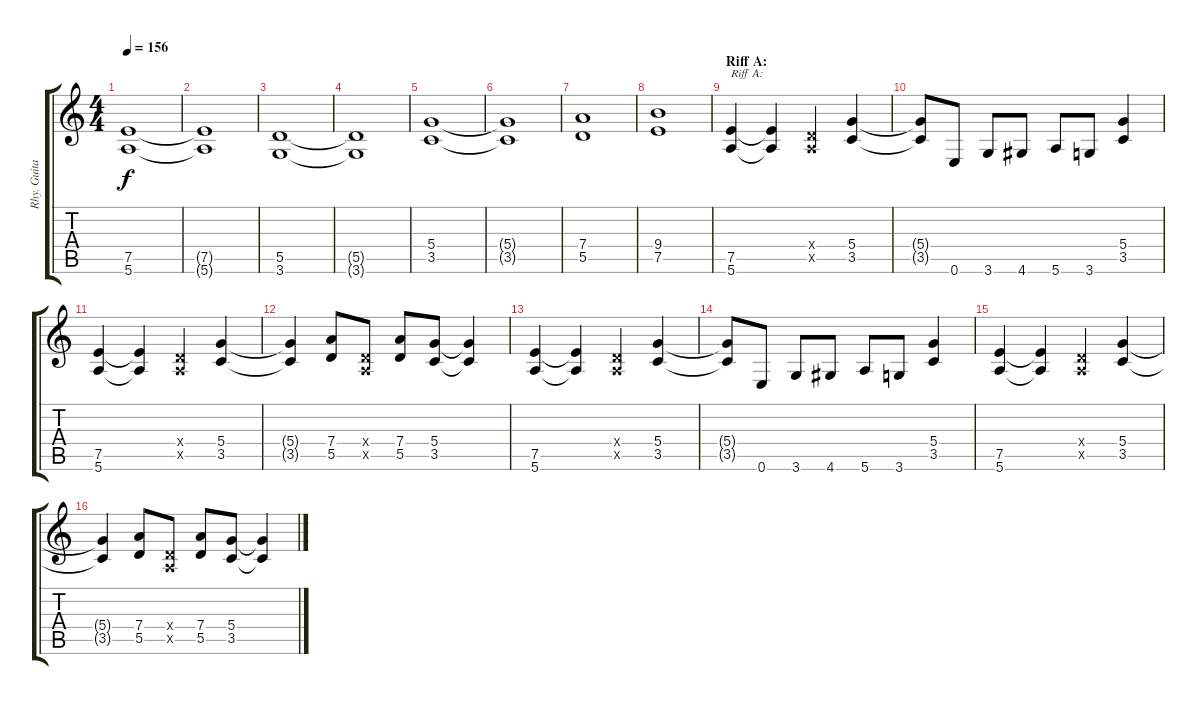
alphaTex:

\track ("Rhy. Guitar 2" "Rhy. Guita") {instrument distortionguitar}
\staff {score tabs}
\tuning (E4 B3 G3 D3 A2 E2) {hide}
\ts (4 4)
\tempo 156
\clef g2
\ks c
(7.5 5.6).1{dy f} |
(7.5{t} 5.6{t}).1 |
(5.5 3.6).1 |
(5.5{t} 3.6{t}).1 |
(5.4 3.5).1 |
(5.4{t} 3.5{t}).1 |
(7.4 5.5).1 |
(9.4 7.5).1 |
\section ("" "Riff A:")
(7.5 5.6).4{txt "Riff A:"} (7.5{t} 5.6{t}).4 (0.4{x} 0.5{x}).4 (5.4 3.5).4 |
(5.4{t} 3.5{t}).8 0.6.8 3.6.8 4.6.8 5.6.8 3.6.8 (5.4 3.5).4 |
(7.5 5.6).4 (7.5{t} 5.6{t}).4 (0.4{x} 0.5{x}).4 (5.4 3.5).4 |
(5.4{t} 3.5{t}).4 (7.4 5.5).8 (0.4{x} 0.5{x}).8 (7.4 5.5).8 (5.4 3.5).8 (5.4{t} 3.5{t}).4 |
(7.5 5.6).4 (7.5{t} 5.6{t}).4 (0.4{x} 0.5{x}).4 (5.4 3.5).4 |
(5.4{t} 3.5{t}).8 0.6.8 3.6.8 4.6.8 5.6.8 3.6.8 (5.4 3.5).4 |
(7.5 5.6).4 (7.5{t} 5.6{t}).4 (0.4{x} 0.5{x}).4 (5.4 3.5).4 |
(5.4{t} 3.5{t}).4 (7.4 5.5).8 (0.4{x} 0.5{x}).8 (7.4 5.5).8 (5.4 3.5).8 (5.4{t} 3.5{t}).4
